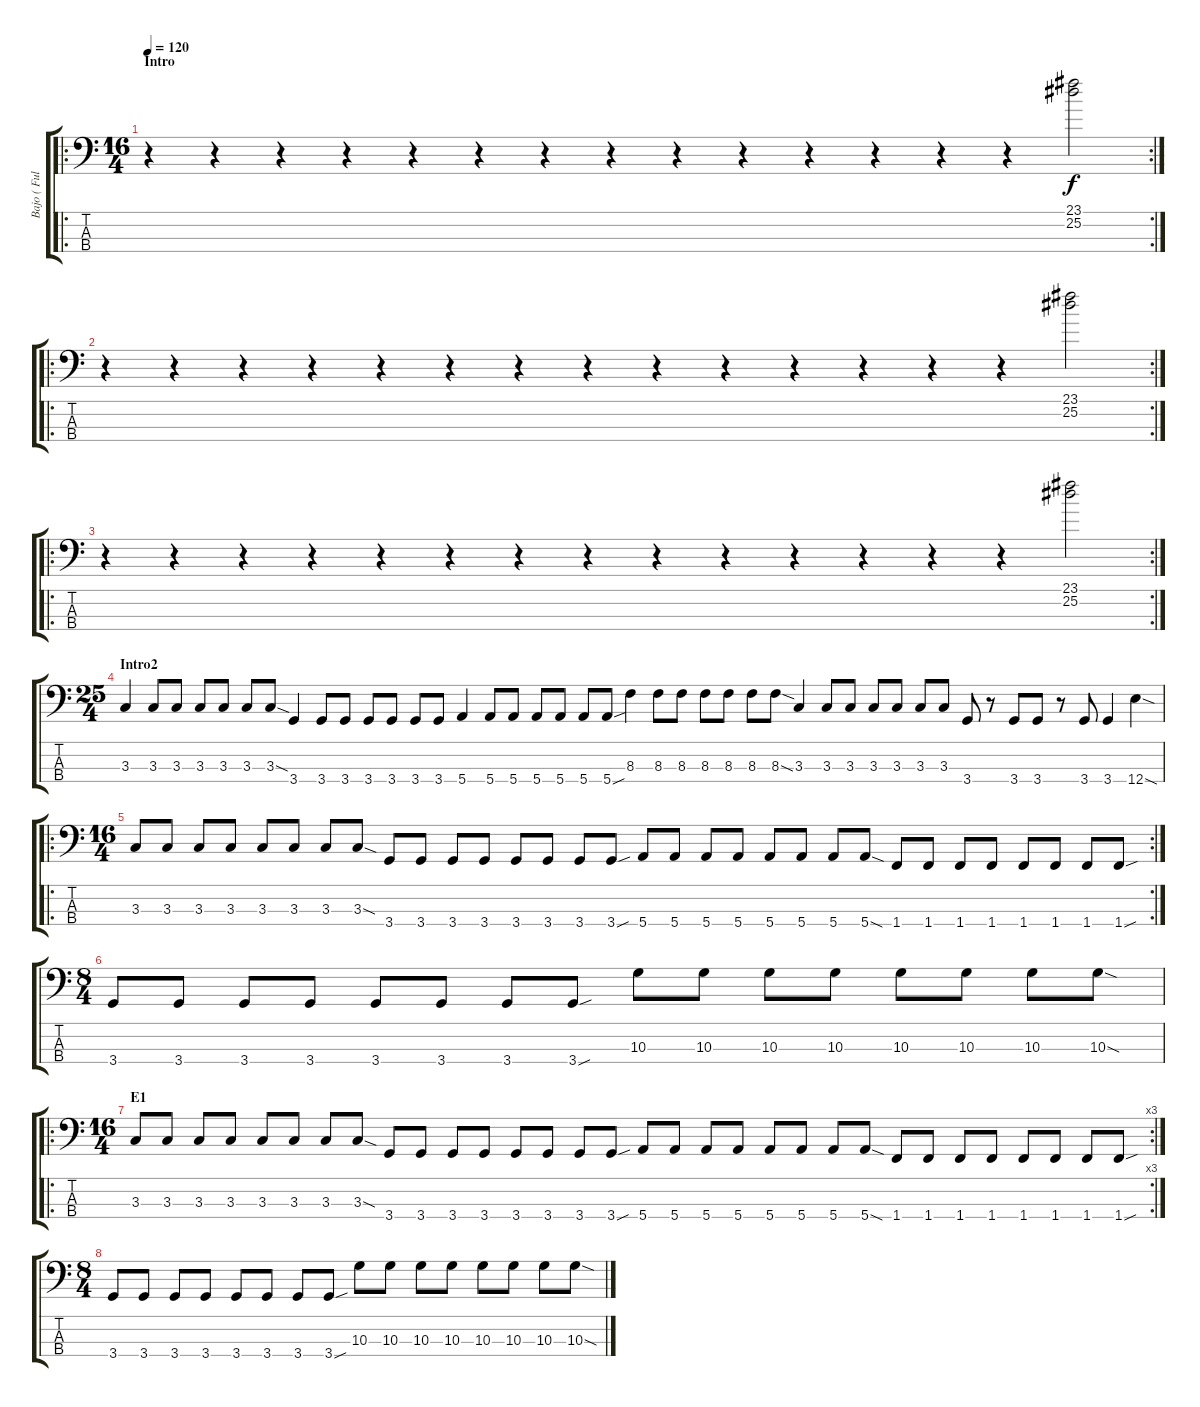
\track ("Bajo ( Fulvio )" "Bajo ( Ful") {instrument electricbasspick}
\staff {score tabs}
\tuning (G2 D2 A1 E1) {hide}
\ro
\rc 2
\ts (16 4)
\section ("" "Intro")
\tempo 120
\clef f4
\ks c
r.4{dy f instrument electricbasspick} r.4 r.4 r.4 r.4 r.4 r.4 r.4 r.4 r.4 r.4 r.4 r.4 r.4 (23.1 25.2).2{instrument reversecymbal} |
\ro
\rc 2
r.4 r.4 r.4 r.4 r.4 r.4 r.4 r.4 r.4 r.4 r.4 r.4 r.4 r.4 (23.1 25.2).2{instrument reversecymbal} |
\ro
\rc 2
r.4 r.4 r.4 r.4 r.4 r.4 r.4 r.4 r.4 r.4 r.4 r.4 r.4 r.4 (23.1 25.2).2{instrument reversecymbal} |
\ts (25 4)
\section ("" "Intro2")
3.3.4{instrument electricbasspick} 3.3.8 3.3.8 3.3.8 3.3.8 3.3.8 3.3{sod}.8 3.4.4 3.4.8 3.4.8 3.4.8 3.4.8 3.4.8 3.4.8 5.4.4 5.4.8 5.4.8 5.4.8 5.4.8 5.4.8 5.4{sou}.8 8.3.4 8.3.8 8.3.8 8.3.8 8.3.8 8.3.8 8.3{sod}.8 3.3.4 3.3.8 3.3.8 3.3.8 3.3.8 3.3.8 3.3.8 3.4.8 r.8 3.4.8 3.4.8 r.8 3.4.8 3.4.4 12.4{sod}.4 |
\ro
\rc 2
\ts (16 4)
3.3.8 3.3.8 3.3.8 3.3.8 3.3.8 3.3.8 3.3.8 3.3{sod}.8 3.4.8 3.4.8 3.4.8 3.4.8 3.4.8 3.4.8 3.4.8 3.4{sou}.8 5.4.8 5.4.8 5.4.8 5.4.8 5.4.8 5.4.8 5.4.8 5.4{sod}.8 1.4.8 1.4.8 1.4.8 1.4.8 1.4.8 1.4.8 1.4.8 1.4{sou}.8 |
\ts (8 4)
3.4.8 3.4.8 3.4.8 3.4.8 3.4.8 3.4.8 3.4.8 3.4{sou}.8 10.3.8 10.3.8 10.3.8 10.3.8 10.3.8 10.3.8 10.3.8 10.3{sod}.8 |
\ro
\rc 3
\ts (16 4)
\section ("" "E1")
3.3.8 3.3.8 3.3.8 3.3.8 3.3.8 3.3.8 3.3.8 3.3{sod}.8 3.4.8 3.4.8 3.4.8 3.4.8 3.4.8 3.4.8 3.4.8 3.4{sou}.8 5.4.8 5.4.8 5.4.8 5.4.8 5.4.8 5.4.8 5.4.8 5.4{sod}.8 1.4.8 1.4.8 1.4.8 1.4.8 1.4.8 1.4.8 1.4.8 1.4{sou}.8 |
\ts (8 4)
3.4.8 3.4.8 3.4.8 3.4.8 3.4.8 3.4.8 3.4.8 3.4{sou}.8 10.3.8 10.3.8 10.3.8 10.3.8 10.3.8 10.3.8 10.3.8 10.3{sod}.8
